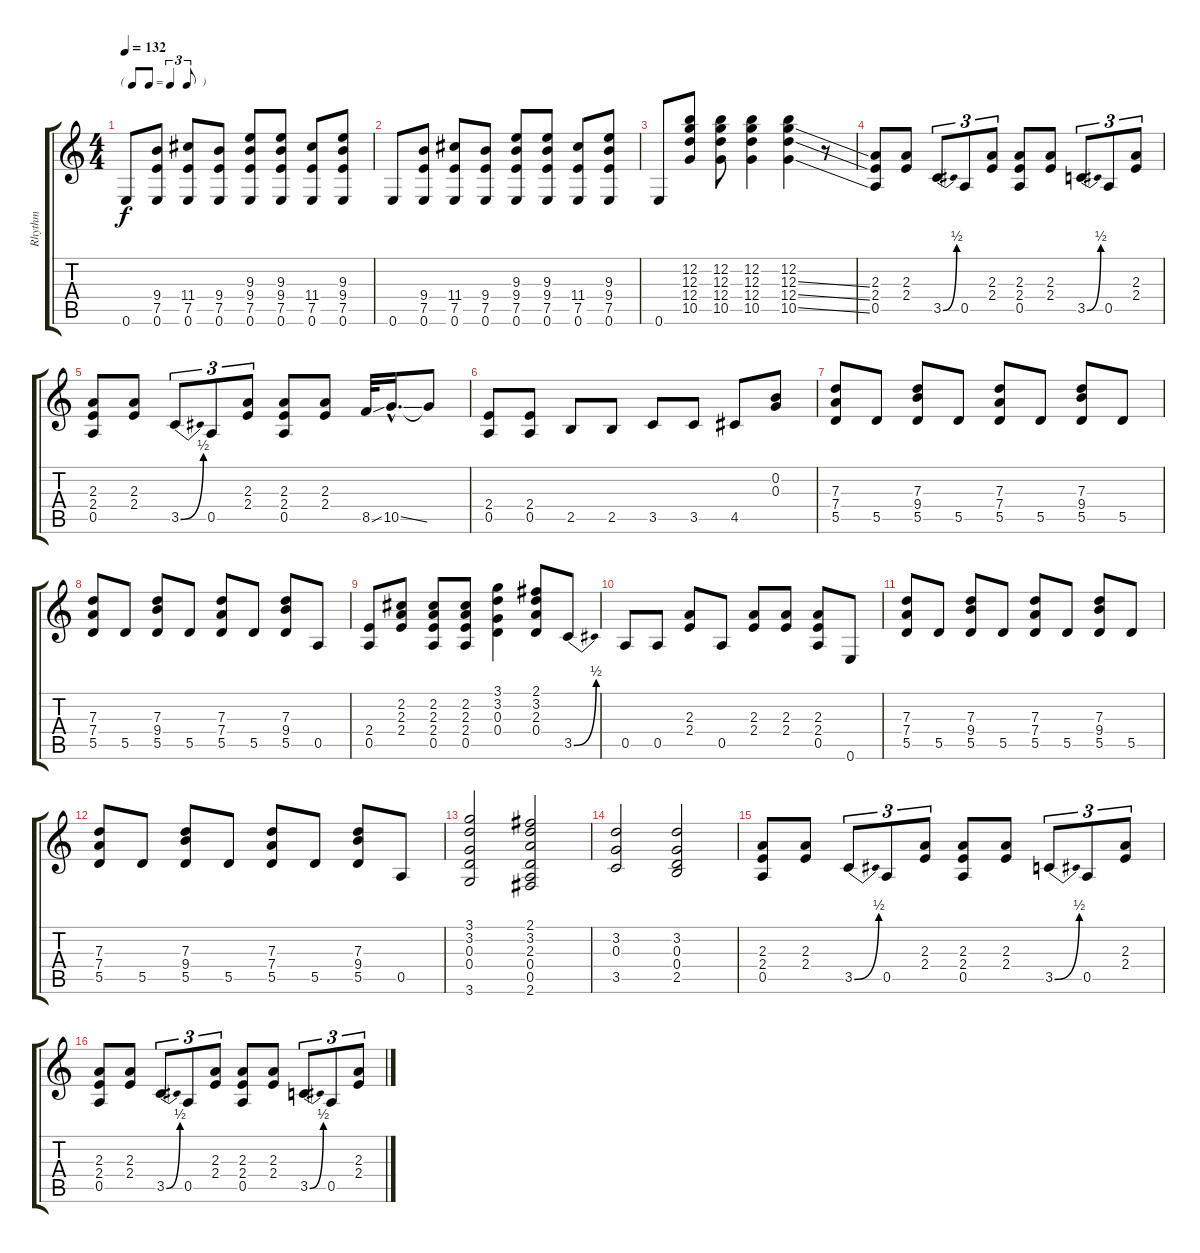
\track ("Rhythm" "Rhythm") {instrument overdrivenguitar}
\staff {score tabs}
\tuning (E4 B3 G3 D3 A2 E2) {hide}
\ts (4 4)
\tf triplet8th
\tempo 132
\clef g2
\ks c
0.6.8{dy f} (9.4 7.5 0.6).8 (11.4 7.5 0.6).8 (9.4 7.5 0.6).8 (9.3 9.4 7.5 0.6).8 (9.3 9.4 7.5 0.6).8 (11.4 7.5 0.6).8 (9.3 9.4 7.5 0.6).8 |
0.6.8 (9.4 7.5 0.6).8 (11.4 7.5 0.6).8 (9.4 7.5 0.6).8 (9.3 9.4 7.5 0.6).8 (9.3 9.4 7.5 0.6).8 (11.4 7.5 0.6).8 (9.3 9.4 7.5 0.6).8 |
0.6.8 (12.2 12.3 12.4 10.5).8 (12.2 12.3 12.4 10.5).8 (12.2 12.3 12.4 10.5).4 (12.2 12.3{ss} 12.4{ss} 10.5{ss}).4 r.8 |
(2.3 2.4 0.5).8 (2.3 2.4).8 3.5{be (bend 0 0 60 2)}.8{tu (3 2)} 0.5.8{tu (3 2)} (2.3 2.4).8{tu (3 2)} (2.3 2.4 0.5).8 (2.3 2.4).8 3.5{be (bend 0 0 60 2)}.8{tu (3 2)} 0.5.8{tu (3 2)} (2.3 2.4).8{tu (3 2)} |
(2.3 2.4 0.5).8 (2.3 2.4).8 3.5{be (bend 0 0 60 2)}.8{tu (3 2)} 0.5.8{tu (3 2)} (2.3 2.4).8{tu (3 2)} (2.3 2.4 0.5).8 (2.3 2.4).8 8.5{ss}.32 10.5{ss hac}.16{d} 10.5{t}.8 |
(2.4 0.5).8 (2.4 0.5).8 2.5.8 2.5.8 3.5.8 3.5.8 4.5.8 (0.2 0.3).8 |
(7.3 7.4 5.5).8 5.5.8 (7.3 9.4 5.5).8 5.5.8 (7.3 7.4 5.5).8 5.5.8 (7.3 9.4 5.5).8 5.5.8 |
(7.3 7.4 5.5).8 5.5.8 (7.3 9.4 5.5).8 5.5.8 (7.3 7.4 5.5).8 5.5.8 (7.3 9.4 5.5).8 0.5.8 |
(2.4 0.5).8 (2.2 2.3 2.4).8 (2.2 2.3 2.4 0.5).8 (2.2 2.3 2.4 0.5).8 (3.1 3.2 0.3 0.4).4 (2.1 3.2 2.3 0.4).8 3.5{be (bend 0 0 60 2)}.8 |
0.5.8 0.5.8 (2.3 2.4).8 0.5.8 (2.3 2.4).8 (2.3 2.4).8 (2.3 2.4 0.5).8 0.6.8 |
(7.3 7.4 5.5).8 5.5.8 (7.3 9.4 5.5).8 5.5.8 (7.3 7.4 5.5).8 5.5.8 (7.3 9.4 5.5).8 5.5.8 |
(7.3 7.4 5.5).8 5.5.8 (7.3 9.4 5.5).8 5.5.8 (7.3 7.4 5.5).8 5.5.8 (7.3 9.4 5.5).8 0.5.8 |
(3.1 3.2 0.3 0.4 3.6).2 (2.1 3.2 2.3 0.4 0.5 2.6).2 |
(3.2 0.3 3.5).2 (3.2 0.3 0.4 2.5).2 |
(2.3 2.4 0.5).8 (2.3 2.4).8 3.5{be (bend 0 0 60 2)}.8{tu (3 2)} 0.5.8{tu (3 2)} (2.3 2.4).8{tu (3 2)} (2.3 2.4 0.5).8 (2.3 2.4).8 3.5{be (bend 0 0 60 2)}.8{tu (3 2)} 0.5.8{tu (3 2)} (2.3 2.4).8{tu (3 2)} |
(2.3 2.4 0.5).8 (2.3 2.4).8 3.5{be (bend 0 0 60 2)}.8{tu (3 2)} 0.5.8{tu (3 2)} (2.3 2.4).8{tu (3 2)} (2.3 2.4 0.5).8 (2.3 2.4).8 3.5{be (bend 0 0 60 2)}.8{tu (3 2)} 0.5.8{tu (3 2)} (2.3 2.4).8{tu (3 2)}
